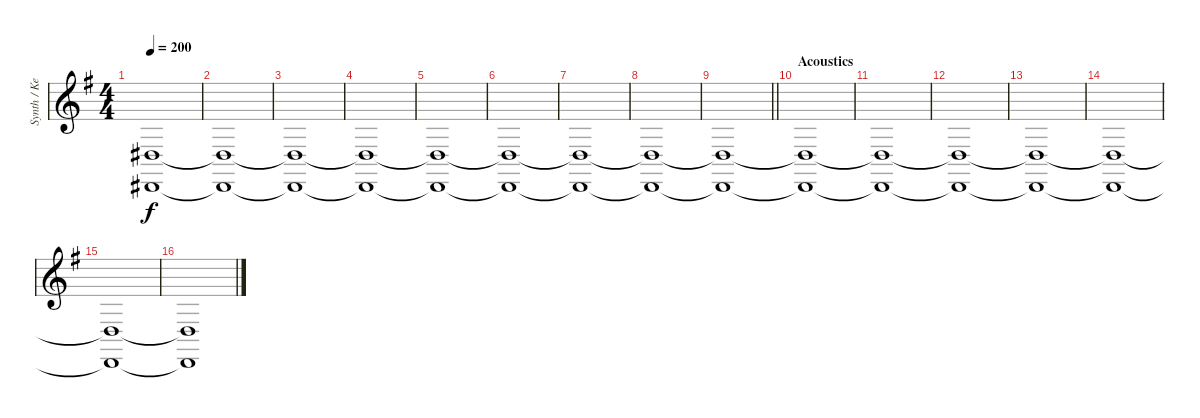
\track ("Synth / Keyboard I" "Synth / Ke") {instrument lead2sawtooth}
\staff {score}
\tuning (Eb4 Bb3 Gb3 Db3 Ab2 Eb2) {hide}
\ts (4 4)
\tempo 200
\clef g2
\ks g
(2.4{t} 0.6{t}).1{dy f} |
(2.4{t} 0.6{t}).1 |
(2.4{t} 0.6{t}).1 |
(2.4{t} 0.6{t}).1 |
(2.4{t} 0.6{t}).1 |
(2.4{t} 0.6{t}).1 |
(2.4{t} 0.6{t}).1 |
(2.4{t} 0.6{t}).1 |
\barLineRight lightlight
(2.4{t} 0.6{t}).1 |
\section ("" "Acoustics")
(2.4{t} 0.6{t}).1{volume 6} |
(2.4{t} 0.6{t}).1 |
(2.4{t} 0.6{t}).1 |
(2.4{t} 0.6{t}).1 |
(2.4{t} 0.6{t}).1{volume 4} |
(2.4{t} 0.6{t}).1 |
(2.4{t} 0.6{t}).1
